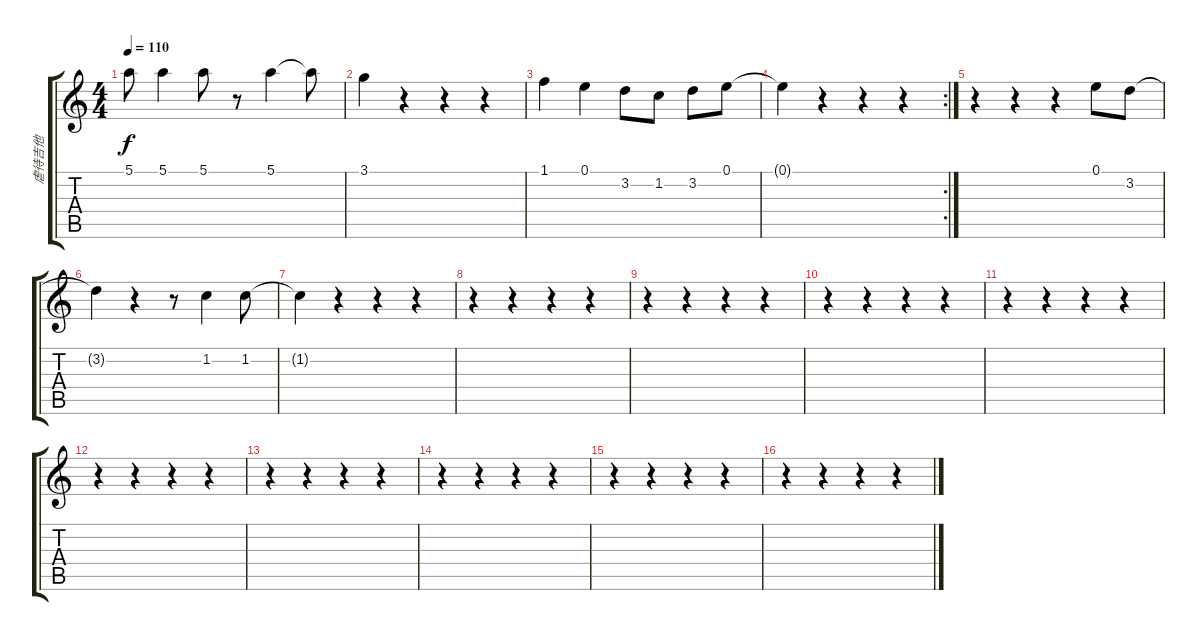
\track ("虐待吉他" "虐待吉他") {instrument overdrivenguitar}
\staff {score tabs}
\tuning (E4 B3 G3 D3 A2 E2) {hide}
\ts (4 4)
\tempo 110
\clef g2
\ks c
5.1.8{dy f} 5.1.4 5.1.8 r.8 5.1.4 5.1{t}.8 |
3.1.4 r.4 r.4 r.4 |
1.1.4 0.1.4 3.2.8 1.2.8 3.2.8 0.1.8 |
\rc 2
0.1{t}.4 r.4 r.4 r.4 |
r.4 r.4 r.4 0.1.8 3.2.8 |
3.2{t}.4 r.4 r.8 1.2.4 1.2.8 |
1.2{t}.4 r.4 r.4 r.4 |
r.4 r.4 r.4 r.4 |
r.4 r.4 r.4 r.4 |
r.4 r.4 r.4 r.4 |
r.4 r.4 r.4 r.4 |
r.4 r.4 r.4 r.4 |
r.4 r.4 r.4 r.4 |
r.4 r.4 r.4 r.4 |
r.4 r.4 r.4 r.4 |
r.4 r.4 r.4 r.4
